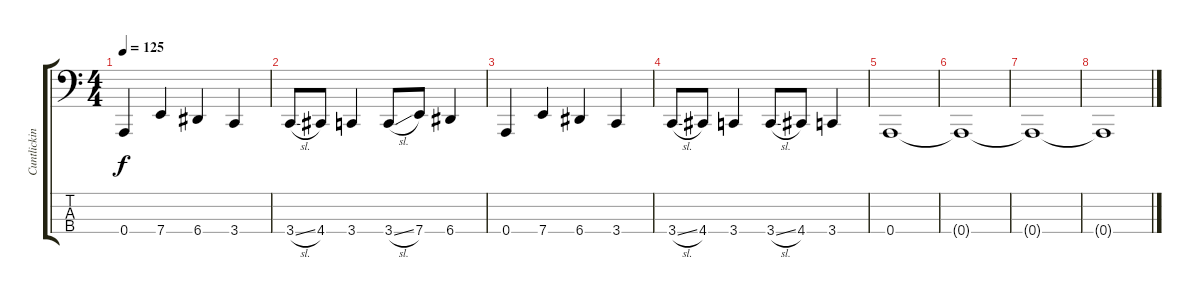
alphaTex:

\track ("Cuntlicking Bitchkiller" "Cuntlickin") {instrument electricbassfinger}
\staff {score tabs}
\tuning (C2 G1 D1 A0) {hide}
\ts (4 4)
\tempo 125
\clef f4
\ks c
0.4.4{dy f} 7.4.4 6.4.4 3.4.4 |
3.4{sl}.8 4.4.8 3.4.4 3.4{sl}.8 7.4.8 6.4.4 |
0.4.4 7.4.4 6.4.4 3.4.4 |
3.4{sl}.8 4.4.8 3.4.4 3.4{sl}.8 4.4.8 3.4.4 |
0.4.1 |
0.4{t}.1 |
0.4{t}.1 |
0.4{t}.1
